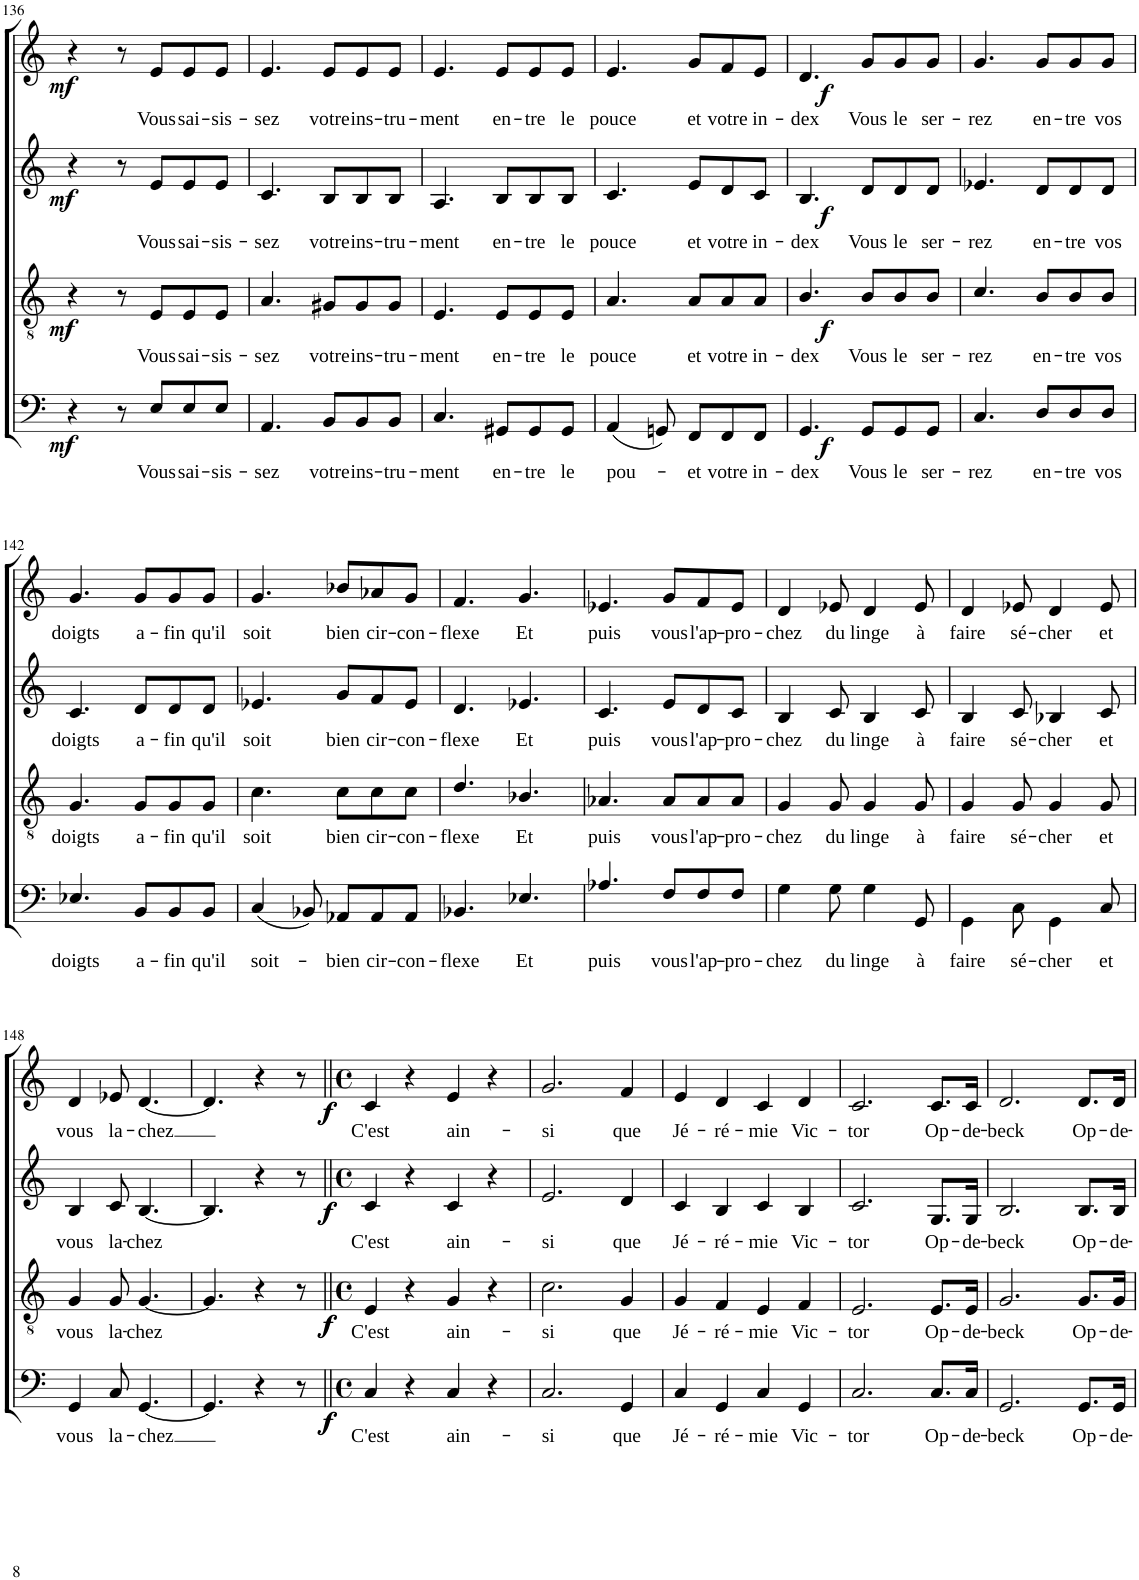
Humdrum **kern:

**kern	**text	**dynam	**kern	**text	**dynam	**kern	**text	**dynam	**kern	**text	**dynam
*part4	*part4	*part4	*part3	*part3	*part3	*part2	*part2	*part2	*part1	*part1	*part1
*staff4	*staff4	*staff4	*staff3	*staff3	*staff3	*staff2	*staff2	*staff2	*staff1	*staff1	*staff1
*I"Bass	*	*	*I"Tenor	*	*	*I"Alto	*	*	*I"Soprano	*	*
!!LO:PB:g=z
*clefF4	*	*	*clefGv2	*	*	*clefG2	*	*	*clefG2	*	*
*k[]	*	*	*k[]	*	*	*k[]	*	*	*k[]	*	*
*M6/8	*	*	*M6/8	*	*	*M6/8	*	*	*M6/8	*	*
=136	=136	=136	=136	=136	=136	=136	=136	=136	=136	=136	=136
!	!	!LO:DY:b	!	!	!LO:DY:b	!	!	!LO:DY:b	!	!	!LO:DY:b
4r	.	mf	4r	.	mf	4r	.	mf	4r	.	mf
8r	.	.	8r	.	.	8r	.	.	8r	.	.
!	!LO:LY:b	!	!	!LO:LY:b	!	!	!LO:LY:b	!	!	!LO:LY:b	!
8E/L	Vous	.	8E/L	Vous	.	8e/L	Vous	.	8e/L	Vous	.
!	!LO:LY:b	!	!	!LO:LY:b	!	!	!LO:LY:b	!	!	!LO:LY:b	!
8E/	sai-	.	8E/	sai-	.	8e/	sai-	.	8e/	sai-	.
!	!LO:LY:b	!	!	!LO:LY:b	!	!	!LO:LY:b	!	!	!LO:LY:b	!
8E/J	-sis-	.	8E/J	-sis-	.	8e/J	-sis-	.	8e/J	-sis-	.
=137	=137	=137	=137	=137	=137	=137	=137	=137	=137	=137	=137
!	!LO:LY:b	!	!	!LO:LY:b	!	!	!LO:LY:b	!	!	!LO:LY:b	!
4.AA/	-sez	.	4.A/	-sez	.	4.c/	-sez	.	4.e/	-sez	.
!	!LO:LY:b	!	!	!LO:LY:b	!	!	!LO:LY:b	!	!	!LO:LY:b	!
8BB/L	votre	.	8G#X/L	votre	.	8B/L	votre	.	8e/L	votre	.
!	!LO:LY:b	!	!	!LO:LY:b	!	!	!LO:LY:b	!	!	!LO:LY:b	!
8BB/	ins-	.	8G#/	ins-	.	8B/	ins-	.	8e/	ins-	.
!	!LO:LY:b	!	!	!LO:LY:b	!	!	!LO:LY:b	!	!	!LO:LY:b	!
8BB/J	-tru-	.	8G#/J	-tru-	.	8B/J	-tru-	.	8e/J	-tru-	.
=138	=138	=138	=138	=138	=138	=138	=138	=138	=138	=138	=138
!	!LO:LY:b	!	!	!LO:LY:b	!	!	!LO:LY:b	!	!	!LO:LY:b	!
4.C/	-ment	.	4.E/	-ment	.	4.A/	-ment	.	4.e/	-ment	.
!	!LO:LY:b	!	!	!LO:LY:b	!	!	!LO:LY:b	!	!	!LO:LY:b	!
8GG#X/L	en-	.	8E/L	en-	.	8B/L	en-	.	8e/L	en-	.
!	!LO:LY:b	!	!	!LO:LY:b	!	!	!LO:LY:b	!	!	!LO:LY:b	!
8GG#/	-tre	.	8E/	-tre	.	8B/	-tre	.	8e/	-tre	.
!	!LO:LY:b	!	!	!LO:LY:b	!	!	!LO:LY:b	!	!	!LO:LY:b	!
8GG#/J	le	.	8E/J	le	.	8B/J	le	.	8e/J	le	.
=139	=139	=139	=139	=139	=139	=139	=139	=139	=139	=139	=139
!	!LO:LY:b	!	!	!LO:LY:b	!	!	!LO:LY:b	!	!	!LO:LY:b	!
(4AA/	pou-	.	4.A/	pouce	.	4.c/	pouce	.	4.e/	pouce	.
8GGn/)	.	.	.	.	.	.	.	.	.	.	.
!	!LO:LY:b	!	!	!LO:LY:b	!	!	!LO:LY:b	!	!	!LO:LY:b	!
8FF/L	-et	.	8A/L	et	.	8e/L	et	.	8g/L	et	.
!	!LO:LY:b	!	!	!LO:LY:b	!	!	!LO:LY:b	!	!	!LO:LY:b	!
8FF/	votre	.	8A/	votre	.	8d/	votre	.	8f/	votre	.
!	!LO:LY:b	!	!	!LO:LY:b	!	!	!LO:LY:b	!	!	!LO:LY:b	!
8FF/J	in-	.	8A/J	in-	.	8c/J	in-	.	8e/J	in-	.
=140	=140	=140	=140	=140	=140	=140	=140	=140	=140	=140	=140
!	!LO:LY:b	!	!	!LO:LY:b	!	!	!LO:LY:b	!	!	!LO:LY:b	!
4.GG/	-dex	.	4.B/	-dex	.	4.B/	-dex	.	4.d/	-dex	.
!	!LO:LY:b	!LO:DY:b	!	!LO:LY:b	!LO:DY:b	!	!LO:LY:b	!LO:DY:b	!	!LO:LY:b	!LO:DY:b
8GG/L	Vous	f	8B/L	Vous	f	8d/L	Vous	f	8g/L	Vous	f
!	!LO:LY:b	!	!	!LO:LY:b	!	!	!LO:LY:b	!	!	!LO:LY:b	!
8GG/	le	.	8B/	le	.	8d/	le	.	8g/	le	.
!	!LO:LY:b	!	!	!LO:LY:b	!	!	!LO:LY:b	!	!	!LO:LY:b	!
8GG/J	ser-	.	8B/J	ser-	.	8d/J	ser-	.	8g/J	ser-	.
=141	=141	=141	=141	=141	=141	=141	=141	=141	=141	=141	=141
!	!LO:LY:b	!	!	!LO:LY:b	!	!	!LO:LY:b	!	!	!LO:LY:b	!
4.C/	-rez	.	4.c/	-rez	.	4.e-X/	-rez	.	4.g/	-rez	.
!	!LO:LY:b	!	!	!LO:LY:b	!	!	!LO:LY:b	!	!	!LO:LY:b	!
8D/L	en-	.	8B/L	en-	.	8d/L	en-	.	8g/L	en-	.
!	!LO:LY:b	!	!	!LO:LY:b	!	!	!LO:LY:b	!	!	!LO:LY:b	!
8D/	-tre	.	8B/	-tre	.	8d/	-tre	.	8g/	-tre	.
!	!LO:LY:b	!	!	!LO:LY:b	!	!	!LO:LY:b	!	!	!LO:LY:b	!
8D/J	vos	.	8B/J	vos	.	8d/J	vos	.	8g/J	vos	.
!!LO:LB:g=z
=142	=142	=142	=142	=142	=142	=142	=142	=142	=142	=142	=142
!	!LO:LY:b	!	!	!LO:LY:b	!	!	!LO:LY:b	!	!	!LO:LY:b	!
4.E-X/	doigts	.	4.G/	doigts	.	4.c/	doigts	.	4.g/	doigts	.
!	!LO:LY:b	!	!	!LO:LY:b	!	!	!LO:LY:b	!	!	!LO:LY:b	!
8BB/L	a-	.	8G/L	a-	.	8d/L	a-	.	8g/L	a-	.
!	!LO:LY:b	!	!	!LO:LY:b	!	!	!LO:LY:b	!	!	!LO:LY:b	!
8BB/	-fin	.	8G/	-fin	.	8d/	-fin	.	8g/	-fin	.
!	!LO:LY:b	!	!	!LO:LY:b	!	!	!LO:LY:b	!	!	!LO:LY:b	!
8BB/J	qu'il	.	8G/J	qu'il	.	8d/J	qu'il	.	8g/J	qu'il	.
=143	=143	=143	=143	=143	=143	=143	=143	=143	=143	=143	=143
!	!LO:LY:b	!	!	!LO:LY:b	!	!	!LO:LY:b	!	!	!LO:LY:b	!
(4C/	soit-	.	4.c\	soit	.	4.e-X/	soit	.	4.g/	soit	.
8BB-X/)	.	.	.	.	.	.	.	.	.	.	.
!	!LO:LY:b	!	!	!LO:LY:b	!	!	!LO:LY:b	!	!	!LO:LY:b	!
8AA-X/L	-bien	.	8c\L	bien	.	8g/L	bien	.	8b-X/L	bien	.
!	!LO:LY:b	!	!	!LO:LY:b	!	!	!LO:LY:b	!	!	!LO:LY:b	!
8AA-/	cir-	.	8c\	cir-	.	8f/	cir-	.	8a-X/	cir-	.
!	!LO:LY:b	!	!	!LO:LY:b	!	!	!LO:LY:b	!	!	!LO:LY:b	!
8AA-/J	-con-	.	8c\J	-con-	.	8e-/J	-con-	.	8g/J	-con-	.
=144	=144	=144	=144	=144	=144	=144	=144	=144	=144	=144	=144
!	!LO:LY:b	!	!	!LO:LY:b	!	!	!LO:LY:b	!	!	!LO:LY:b	!
4.BB-X/	-flexe	.	4.d/	-flexe	.	4.d/	-flexe	.	4.f/	-flexe	.
!	!LO:LY:b	!	!	!LO:LY:b	!	!	!LO:LY:b	!	!	!LO:LY:b	!
4.E-X/	Et	.	4.B-X/	Et	.	4.e-X/	Et	.	4.g/	Et	.
=145	=145	=145	=145	=145	=145	=145	=145	=145	=145	=145	=145
!	!LO:LY:b	!	!	!LO:LY:b	!	!	!LO:LY:b	!	!	!LO:LY:b	!
4.A-X/	puis	.	4.A-X/	puis	.	4.c/	puis	.	4.e-X/	puis	.
!	!LO:LY:b	!	!	!LO:LY:b	!	!	!LO:LY:b	!	!	!LO:LY:b	!
8F/L	vous	.	8A-/L	vous	.	8e/L	vous	.	8g/L	vous	.
!	!LO:LY:b	!	!	!LO:LY:b	!	!	!LO:LY:b	!	!	!LO:LY:b	!
8F/	l'ap-	.	8A-/	l'ap-	.	8d/	l'ap-	.	8f/	l'ap-	.
!	!LO:LY:b	!	!	!LO:LY:b	!	!	!LO:LY:b	!	!	!LO:LY:b	!
8F/J	-pro-	.	8A-/J	-pro-	.	8c/J	-pro-	.	8e-/J	-pro-	.
=146	=146	=146	=146	=146	=146	=146	=146	=146	=146	=146	=146
!	!LO:LY:b	!	!	!LO:LY:b	!	!	!LO:LY:b	!	!	!LO:LY:b	!
4G\	-chez	.	4G/	-chez	.	4B/	-chez	.	4d/	-chez	.
!	!LO:LY:b	!	!	!LO:LY:b	!	!	!LO:LY:b	!	!	!LO:LY:b	!
8G\	du	.	8G/	du	.	8c/	du	.	8e-X/	du	.
!	!LO:LY:b	!	!	!LO:LY:b	!	!	!LO:LY:b	!	!	!LO:LY:b	!
4G\	linge	.	4G/	linge	.	4B/	linge	.	4d/	linge	.
!	!LO:LY:b	!	!	!LO:LY:b	!	!	!LO:LY:b	!	!	!LO:LY:b	!
8GG/	à	.	8G/	à	.	8c/	à	.	8e-/	à	.
=147	=147	=147	=147	=147	=147	=147	=147	=147	=147	=147	=147
!	!LO:LY:b	!	!	!LO:LY:b	!	!	!LO:LY:b	!	!	!LO:LY:b	!
4GG\	faire	.	4G/	faire	.	4B/	faire	.	4d/	faire	.
!	!LO:LY:b	!	!	!LO:LY:b	!	!	!LO:LY:b	!	!	!LO:LY:b	!
8C\	sé-	.	8G/	sé-	.	8c/	sé-	.	8e-X/	sé-	.
!	!LO:LY:b	!	!	!LO:LY:b	!	!	!LO:LY:b	!	!	!LO:LY:b	!
4GG\	-cher	.	4G/	-cher	.	4B-X/	-cher	.	4d/	-cher	.
!	!LO:LY:b	!	!	!LO:LY:b	!	!	!LO:LY:b	!	!	!LO:LY:b	!
8C/	et	.	8G/	et	.	8c/	et	.	8e-/	et	.
!!LO:LB:g=z
=148	=148	=148	=148	=148	=148	=148	=148	=148	=148	=148	=148
!	!LO:LY:b	!	!	!LO:LY:b	!	!	!LO:LY:b	!	!	!LO:LY:b	!
4GG/	vous	.	4G/	vous	.	4B/	vous	.	4d/	vous	.
!	!LO:LY:b	!	!	!LO:LY:b	!	!	!LO:LY:b	!	!	!LO:LY:b	!
8C/	la-	.	8G/	la-	.	8c/	la-	.	8e-X/	la-	.
!	!LO:LY:b	!	!	!LO:LY:b	!	!	!LO:LY:b	!	!	!LO:LY:b	!
[4.GG/	-chez	.	[4.G/	-chez	.	[4.B/	-chez	.	[4.d/	-chez	.
=149	=149	=149	=149	=149	=149	=149	=149	=149	=149	=149	=149
4.GG/]	.	.	4.G/]	.	.	4.B/]	.	.	4.d/]	.	.
4r	.	.	4r	.	.	4r	.	.	4r	.	.
8r	.	.	8r	.	.	8r	.	.	8r	.	.
=150||	=150||	=150||	=150||	=150||	=150||	=150||	=150||	=150||	=150||	=150||	=150||
*M4/4	*	*	*M4/4	*	*	*M4/4	*	*	*M4/4	*	*
*met(c)	*	*	*met(c)	*	*	*met(c)	*	*	*met(c)	*	*
!	!LO:LY:b	!LO:DY:b	!	!LO:LY:b	!	!	!LO:LY:b	!	!	!LO:LY:b	!
!	!	!LO:DY:n=1:b	!	!	!LO:DY:b	!	!	!	!	!	!
!	!	!	!	!	!LO:DY:n=1:b	!	!	!LO:DY:b	!	!	!
!	!	!	!	!	!	!	!	!LO:DY:n=1:b	!	!	!LO:DY:b
!	!	!	!	!	!	!	!	!	!	!	!LO:DY:n=1:b
4C/	C'est	f f	4E/	C'est	f f	4c/	C'est	f f	4c/	C'est	f f
4r	.	.	4r	.	.	4r	.	.	4r	.	.
!	!LO:LY:b	!	!	!LO:LY:b	!	!	!LO:LY:b	!	!	!LO:LY:b	!
4C/	ain-	.	4G/	ain-	.	4c/	ain-	.	4e/	ain-	.
4r	.	.	4r	.	.	4r	.	.	4r	.	.
=151	=151	=151	=151	=151	=151	=151	=151	=151	=151	=151	=151
!	!LO:LY:b	!	!	!LO:LY:b	!	!	!LO:LY:b	!	!	!LO:LY:b	!
2.C/	-si	.	2.c\	-si	.	2.e/	-si	.	2.g/	-si	.
!	!LO:LY:b	!	!	!LO:LY:b	!	!	!LO:LY:b	!	!	!LO:LY:b	!
4GG/	que	.	4G/	que	.	4d/	que	.	4f/	que	.
=152	=152	=152	=152	=152	=152	=152	=152	=152	=152	=152	=152
!	!LO:LY:b	!	!	!LO:LY:b	!	!	!LO:LY:b	!	!	!LO:LY:b	!
4C/	Jé-	.	4G/	Jé-	.	4c/	Jé-	.	4e/	Jé-	.
!	!LO:LY:b	!	!	!LO:LY:b	!	!	!LO:LY:b	!	!	!LO:LY:b	!
4GG/	-ré-	.	4F/	-ré-	.	4B/	-ré-	.	4d/	-ré-	.
!	!LO:LY:b	!	!	!LO:LY:b	!	!	!LO:LY:b	!	!	!LO:LY:b	!
4C/	-mie	.	4E/	-mie	.	4c/	-mie	.	4c/	-mie	.
!	!LO:LY:b	!	!	!LO:LY:b	!	!	!LO:LY:b	!	!	!LO:LY:b	!
4GG/	Vic-	.	4F/	Vic-	.	4B/	Vic-	.	4d/	Vic-	.
=153	=153	=153	=153	=153	=153	=153	=153	=153	=153	=153	=153
!	!LO:LY:b	!	!	!LO:LY:b	!	!	!LO:LY:b	!	!	!LO:LY:b	!
2.C/	-tor	.	2.E/	-tor	.	2.c/	-tor	.	2.c/	-tor	.
!	!LO:LY:b	!	!	!LO:LY:b	!	!	!LO:LY:b	!	!	!LO:LY:b	!
8.C/L	Op-	.	8.E/L	Op-	.	8.G/L	Op-	.	8.c/L	Op-	.
!	!LO:LY:b	!	!	!LO:LY:b	!	!	!LO:LY:b	!	!	!LO:LY:b	!
16C/Jk	-de-	.	16E/Jk	-de-	.	16G/Jk	-de-	.	16c/Jk	-de-	.
=154	=154	=154	=154	=154	=154	=154	=154	=154	=154	=154	=154
!	!LO:LY:b	!	!	!LO:LY:b	!	!	!LO:LY:b	!	!	!LO:LY:b	!
2.GG/	-beck	.	2.G/	-beck	.	2.B/	-beck	.	2.d/	-beck	.
!	!LO:LY:b	!	!	!LO:LY:b	!	!	!LO:LY:b	!	!	!LO:LY:b	!
8.GG/L	Op-	.	8.G/L	Op-	.	8.B/L	Op-	.	8.d/L	Op-	.
!	!LO:LY:b	!	!	!LO:LY:b	!	!	!LO:LY:b	!	!	!LO:LY:b	!
16GG/Jk	-de-	.	16G/Jk	-de-	.	16B/Jk	-de-	.	16d/Jk	-de-	.
=	=	=	=	=	=	=	=	=	=	=	=
*-	*-	*-	*-	*-	*-	*-	*-	*-	*-	*-	*-
